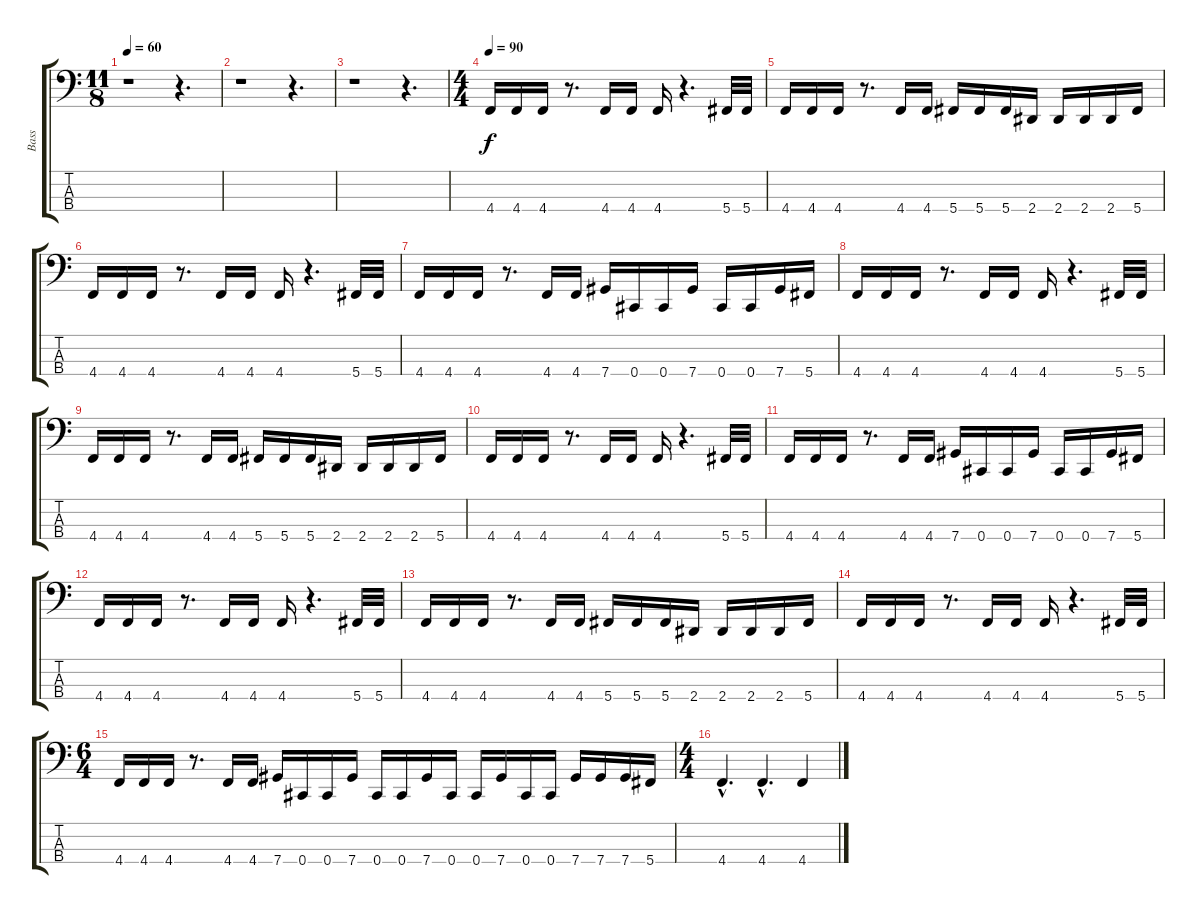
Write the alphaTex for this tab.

\track ("Bass" "Bass") {instrument electricbasspick}
\staff {score tabs}
\tuning (Gb2 Db2 Ab1 Db1) {hide}
\ts (11 8)
\tempo 60
\clef f4
\ks c
r.1{dy f instrument electricbasspick} r.4{d} |
r.1 r.4{d} |
r.1 r.4{d} |
\ts (4 4)
\tempo 90
4.4.16 4.4.16 4.4.16 r.8{d} 4.4.16 4.4.16 4.4.16 r.4{d} 5.4.32 5.4.32 |
4.4.16 4.4.16 4.4.16 r.8{d} 4.4.16 4.4.16 5.4.16 5.4.16 5.4.16 2.4.16 2.4.16 2.4.16 2.4.16 5.4.16 |
4.4.16 4.4.16 4.4.16 r.8{d} 4.4.16 4.4.16 4.4.16 r.4{d} 5.4.32 5.4.32 |
4.4.16 4.4.16 4.4.16 r.8{d} 4.4.16 4.4.16 7.4.16 0.4.16 0.4.16 7.4.16 0.4.16 0.4.16 7.4.16 5.4.16 |
4.4.16 4.4.16 4.4.16 r.8{d} 4.4.16 4.4.16 4.4.16 r.4{d} 5.4.32 5.4.32 |
4.4.16 4.4.16 4.4.16 r.8{d} 4.4.16 4.4.16 5.4.16 5.4.16 5.4.16 2.4.16 2.4.16 2.4.16 2.4.16 5.4.16 |
4.4.16 4.4.16 4.4.16 r.8{d} 4.4.16 4.4.16 4.4.16 r.4{d} 5.4.32 5.4.32 |
4.4.16 4.4.16 4.4.16 r.8{d} 4.4.16 4.4.16 7.4.16 0.4.16 0.4.16 7.4.16 0.4.16 0.4.16 7.4.16 5.4.16 |
4.4.16 4.4.16 4.4.16 r.8{d} 4.4.16 4.4.16 4.4.16 r.4{d} 5.4.32 5.4.32 |
4.4.16 4.4.16 4.4.16 r.8{d} 4.4.16 4.4.16 5.4.16 5.4.16 5.4.16 2.4.16 2.4.16 2.4.16 2.4.16 5.4.16 |
4.4.16 4.4.16 4.4.16 r.8{d} 4.4.16 4.4.16 4.4.16 r.4{d} 5.4.32 5.4.32 |
\ts (6 4)
4.4.16 4.4.16 4.4.16 r.8{d} 4.4.16 4.4.16 7.4.16 0.4.16 0.4.16 7.4.16 0.4.16 0.4.16 7.4.16 0.4.16 0.4.16 7.4.16 0.4.16 0.4.16 7.4.16 7.4.16 7.4.16 5.4.16 |
\ts (4 4)
4.4{hac}.4{d} 4.4{hac}.4{d} 4.4.4
